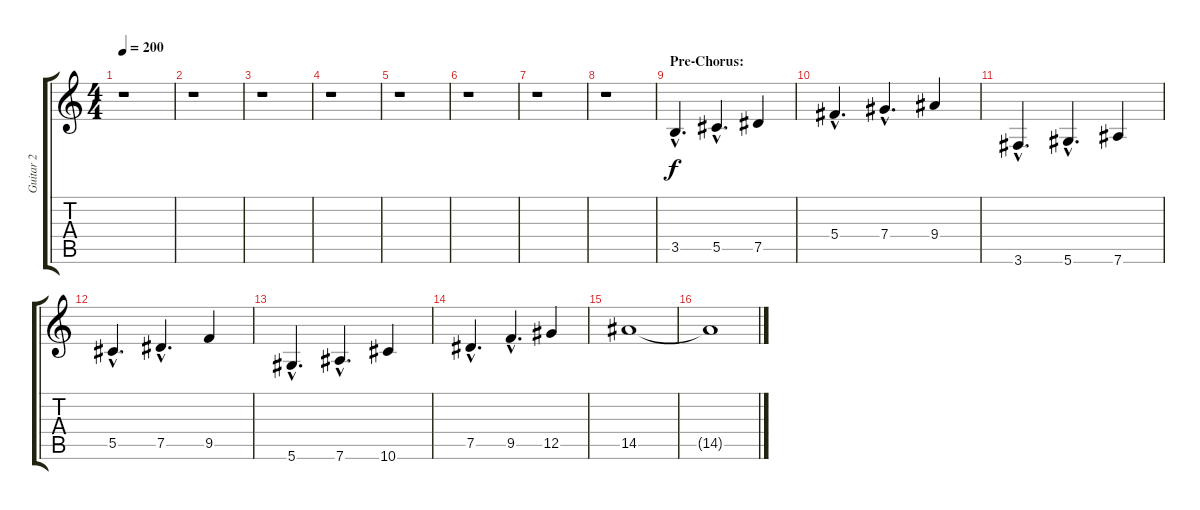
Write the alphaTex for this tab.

\track ("Guitar 2" "Guitar 2") {instrument distortionguitar}
\staff {score tabs}
\tuning (Eb4 Bb3 Gb3 Db3 Ab2 Eb2) {hide}
\ts (4 4)
\tempo 200
\clef g2
\ks c
r.1{dy f} |
r.1 |
r.1 |
r.1 |
r.1 |
r.1 |
r.1 |
r.1 |
\section ("" "Pre-Chorus:")
3.5{hac}.4{d} 5.5{hac}.4{d} 7.5.4 |
5.4{hac}.4{d} 7.4{hac}.4{d} 9.4.4 |
3.6{hac}.4{d} 5.6{hac}.4{d} 7.6.4 |
5.5{hac}.4{d} 7.5{hac}.4{d} 9.5.4 |
5.6{hac}.4{d} 7.6{hac}.4{d} 10.6.4 |
7.5{hac}.4{d} 9.5{hac}.4{d} 12.5.4 |
14.5.1 |
14.5{t}.1
